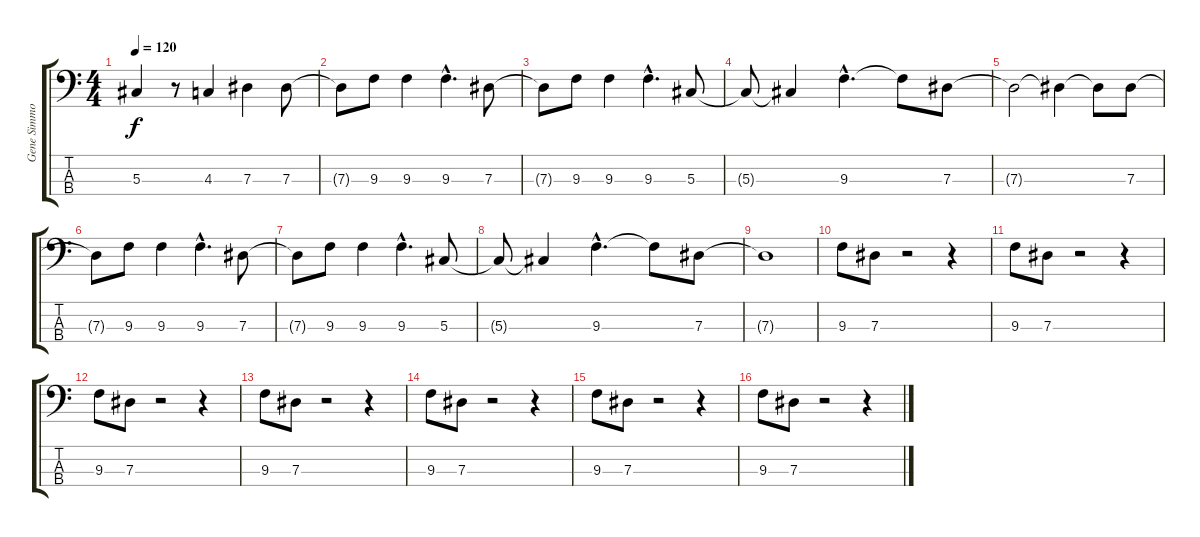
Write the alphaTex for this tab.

\track ("Gene Simmons" "Gene Simmo") {instrument electricbasspick}
\staff {score tabs}
\tuning (Gb2 Db2 Ab1 Eb1) {hide}
\ts (4 4)
\tempo 120
\clef f4
\ks c
5.3.4{dy f} r.8 4.3.4 7.3.4 7.3.8 |
7.3{t}.8 9.3.8 9.3.4 9.3{hac}.4{d} 7.3.8 |
7.3{t}.8 9.3.8 9.3.4 9.3{hac}.4{d} 5.3.8 |
5.3{t}.8 5.3{t}.4 9.3{hac}.4{d} 9.3{t}.8 7.3.8 |
7.3{t}.2 7.3{t}.4 7.3{t}.8 7.3.8 |
7.3{t}.8 9.3.8 9.3.4 9.3{hac}.4{d} 7.3.8 |
7.3{t}.8 9.3.8 9.3.4 9.3{hac}.4{d} 5.3.8 |
5.3{t}.8 5.3{t}.4 9.3{hac}.4{d} 9.3{t}.8 7.3.8 |
7.3{t}.1 |
9.3.8 7.3.8 r.2 r.4 |
9.3.8 7.3.8 r.2 r.4 |
9.3.8 7.3.8 r.2 r.4 |
9.3.8 7.3.8 r.2 r.4 |
9.3.8 7.3.8 r.2 r.4 |
9.3.8 7.3.8 r.2 r.4 |
9.3.8 7.3.8 r.2 r.4
